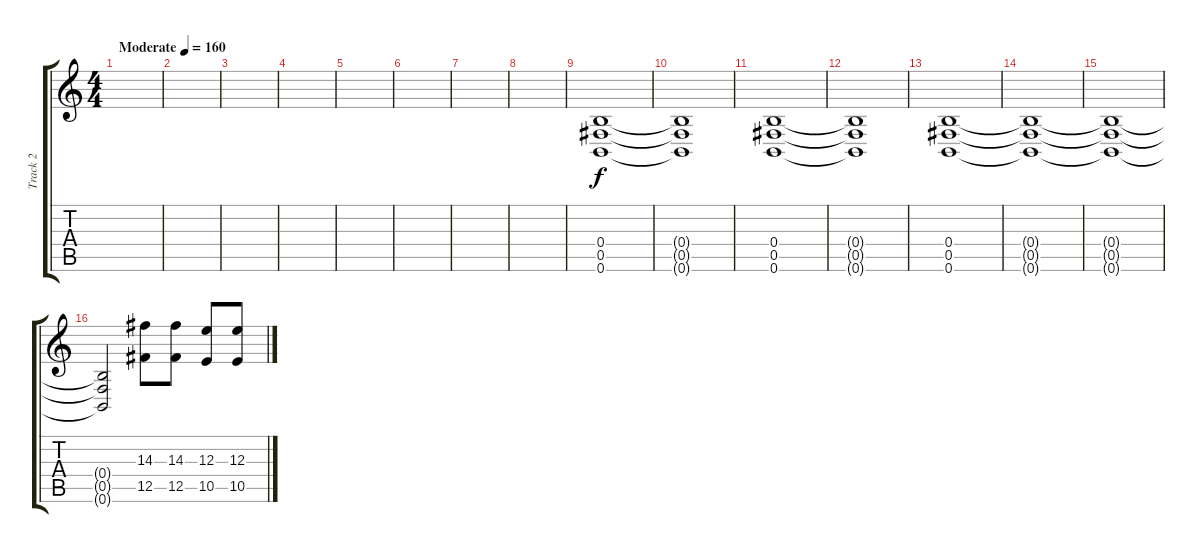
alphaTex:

\track ("Track 2" "Track 2") {instrument distortionguitar}
\staff {score tabs}
\tuning (Db4 Ab3 E3 B2 Gb2 B1) {hide}
\ts (4 4)
\tempo (160 "Moderate")
\clef g2
\ks c
|
|
|
|
|
|
|
|
(0.4 0.5 0.6).1 |
(0.4{t} 0.5{t} 0.6{t}).1 |
(0.4 0.5 0.6).1 |
(0.4{t} 0.5{t} 0.6{t}).1 |
(0.4 0.5 0.6).1 |
(0.4{t} 0.5{t} 0.6{t}).1 |
(0.4{t} 0.5{t} 0.6{t}).1 |
(0.4{t} 0.5{t} 0.6{t}).2 (14.3 12.5).8 (14.3 12.5).8 (12.3 10.5).8 (12.3 10.5).8
